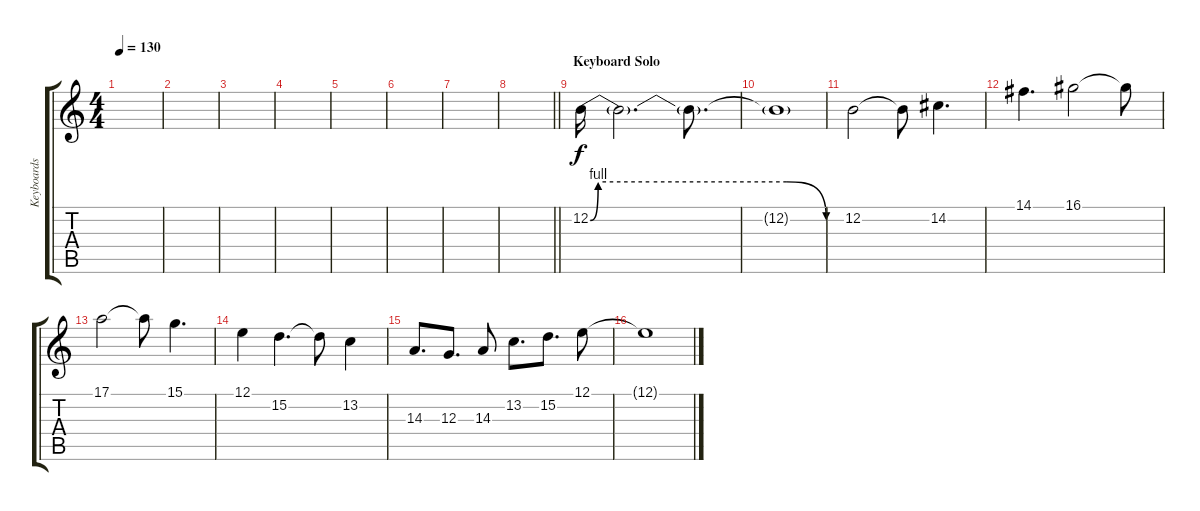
\track ("Keyboards 3" "Keyboards ") {instrument pad3polysynth}
\staff {score tabs}
\tuning (E4 B3 G3 D3 A2 E2) {hide}
\ts (4 4)
\tempo 130
\clef g2
\ks c
|
|
|
|
|
|
|
\barLineRight lightlight
|
\section ("" "Keyboard Solo")
12.2{be (custom 0 0 2 4 15 4 50 4 60 0)}.16 12.2{t}.2{d} 12.2{t}.8{d} |
12.2{t}.1 |
12.2.2 12.2{t}.8 14.2.4{d} |
14.1.4{d} 16.1.2 16.1{t}.8 |
17.1.2 17.1{t}.8 15.1.4{d} |
12.1.4 15.2.4{d} 15.2{t}.8 13.2.4 |
14.3.8{d} 12.3.8{d} 14.3.8 13.2.8{d} 15.2.8{d} 12.1.8 |
12.1{t}.1
